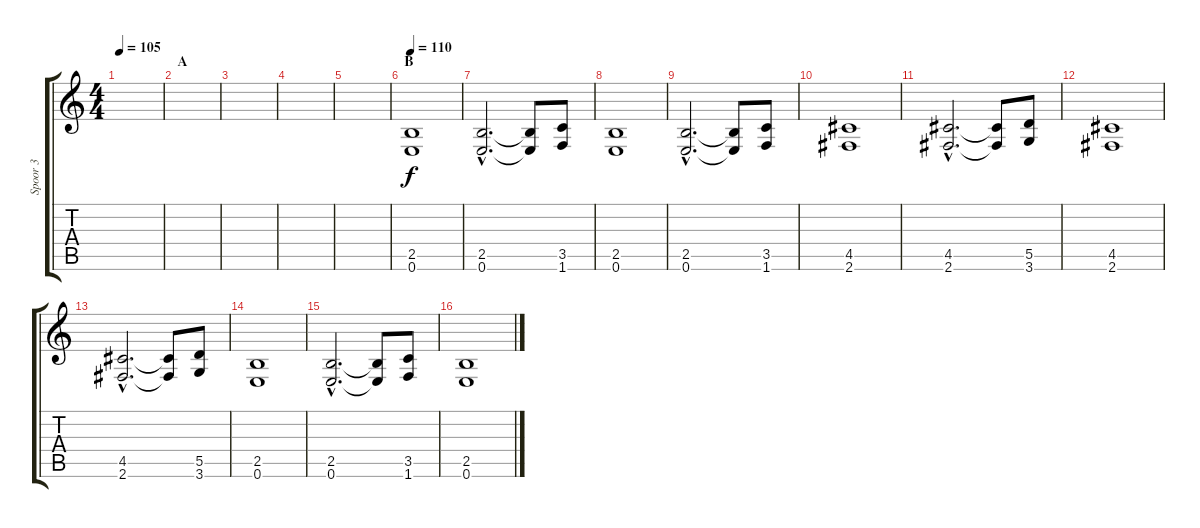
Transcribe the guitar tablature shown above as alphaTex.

\track ("Spoor 3" "Spoor 3") {instrument overdrivenguitar}
\staff {score tabs}
\tuning (E4 B3 G3 D3 A2 E2) {hide}
\ts (4 4)
\tempo 105
\clef g2
\ks c
|
\section ("" "A")
|
|
|
|
\section ("" "B")
\tempo 110
(2.5 0.6).1 |
(2.5{hac} 0.6{hac}).2{d} (2.5{t} 0.6{t}).8 (3.5 1.6).8 |
(2.5 0.6).1 |
(2.5{hac} 0.6{hac}).2{d} (2.5{t} 0.6{t}).8 (3.5 1.6).8 |
(4.5 2.6).1 |
(4.5{hac} 2.6{hac}).2{d} (4.5{t} 2.6{t}).8 (5.5 3.6).8 |
(4.5 2.6).1 |
(4.5{hac} 2.6{hac}).2{d} (4.5{t} 2.6{t}).8 (5.5 3.6).8 |
(2.5 0.6).1 |
(2.5{hac} 0.6{hac}).2{d} (2.5{t} 0.6{t}).8 (3.5 1.6).8 |
(2.5 0.6).1
